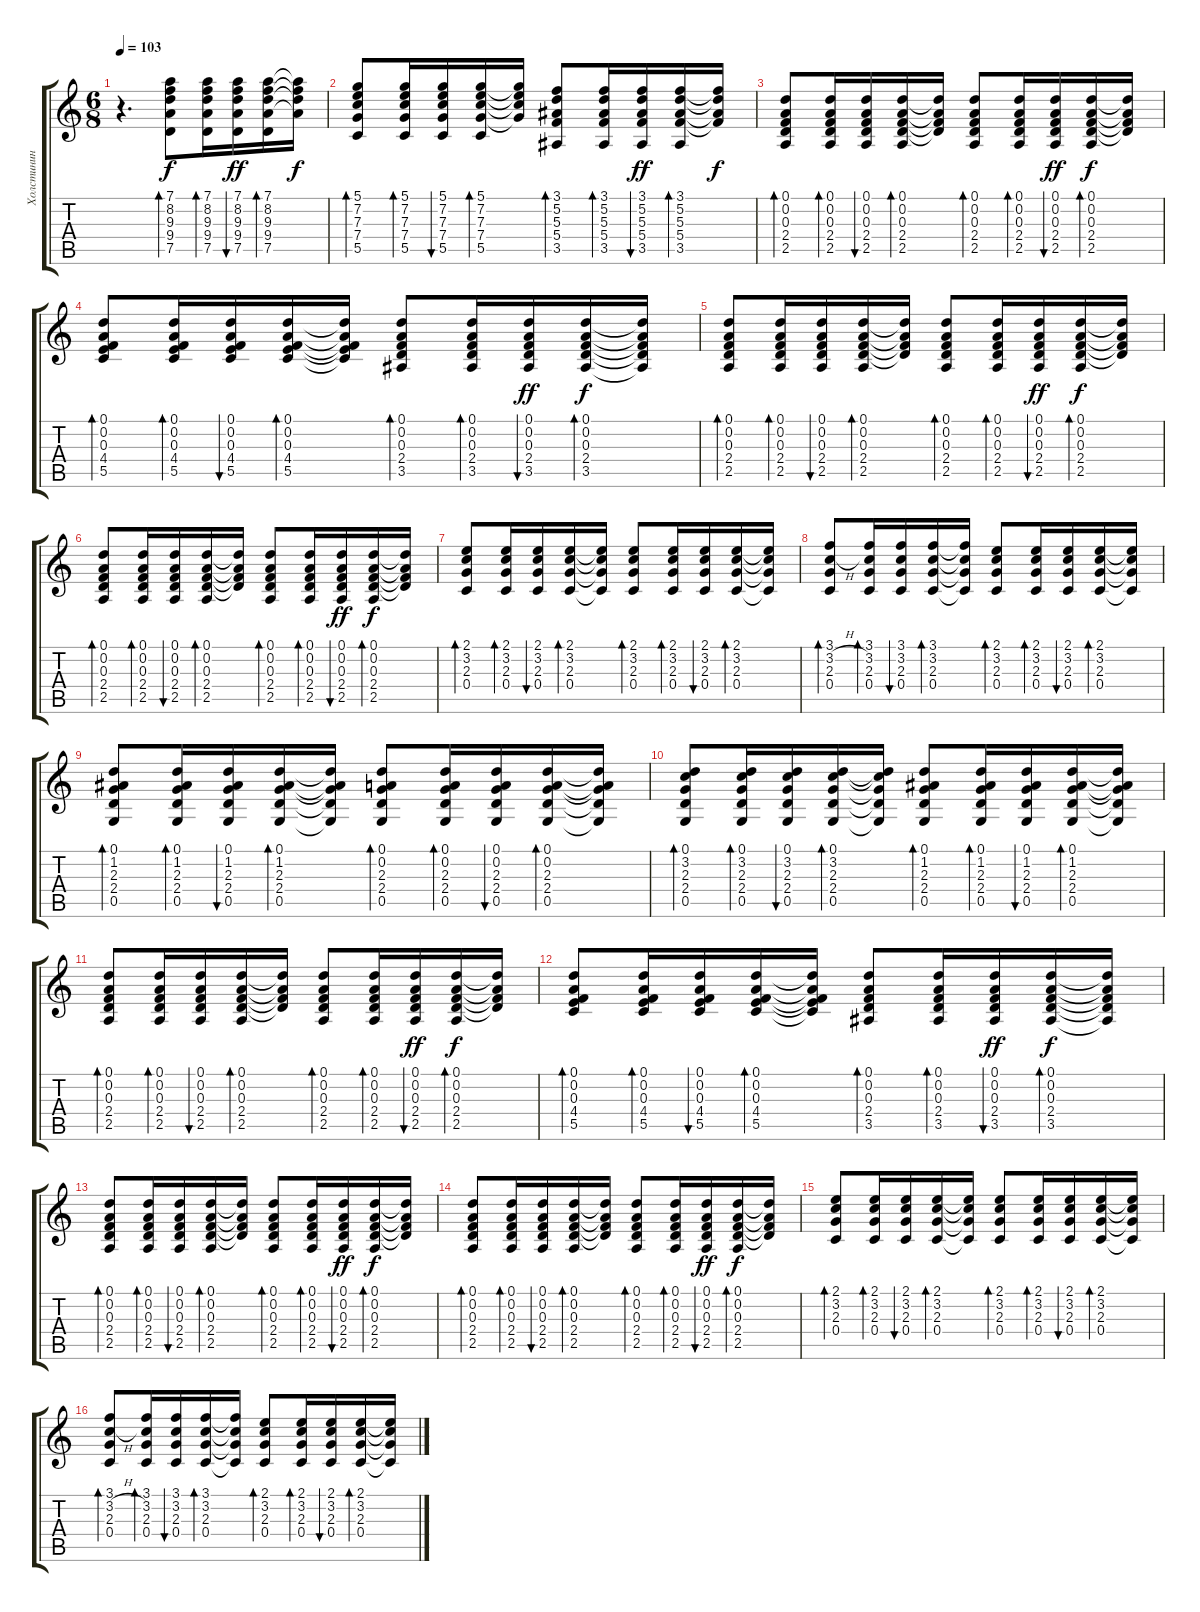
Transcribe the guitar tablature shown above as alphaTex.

\track ("Холстинин " "Холстинин ") {instrument distortionguitar}
\staff {score tabs}
\tuning (D4 A3 F3 C3 G2 D2) {hide}
\ts (6 8)
\tempo 103
\clef g2
\ks c
r.4{d dy f volume 8 instrument electricguitarmuted} (7.1 8.2 9.3 9.4 7.5).8{bd 60} (7.1 8.2 9.3 9.4 7.5).16{bd 60} (7.1 8.2 9.3 9.4 7.5).16{bu 60 dy ff} (7.1 8.2 9.3 9.4 7.5).16{bd 60} (7.1{t} 8.2{t} 9.3{t} 9.4{t}).16{dy f} |
(5.1 7.2 7.3 7.4 5.5).8{bd 60} (5.1 7.2 7.3 7.4 5.5).16{bd 60} (5.1 7.2 7.3 7.4 5.5).16{bu 60} (5.1 7.2 7.3 7.4 5.5).16{bd 60} (5.1{t} 7.2{t} 7.3{t} 7.4{t}).16 (3.1 5.2 5.3 5.4 3.5).8{bd 60} (3.1 5.2 5.3 5.4 3.5).16{bd 60} (3.1 5.2 5.3 5.4 3.5).16{bu 60 dy ff} (3.1 5.2 5.3 5.4 3.5).16{bd 60} (3.1{t} 5.2{t} 5.3{t} 5.4{t}).16{dy f} |
(0.1 0.2 0.3 2.4 2.5).8{bd 60} (0.1 0.2 0.3 2.4 2.5).16{bd 60} (0.1 0.2 0.3 2.4 2.5).16{bu 60} (0.1 0.2 0.3 2.4 2.5).16{bd 60} (0.1{t} 0.2{t} 0.3{t} 2.4{t}).16 (0.1 0.2 0.3 2.4 2.5).8{bd 60} (0.1 0.2 0.3 2.4 2.5).16{bd 60} (0.1 0.2 0.3 2.4 2.5).16{bu 60 dy ff} (0.1 0.2 0.3 2.4 2.5).16{bd 60 dy f} (0.1{t} 0.2{t} 0.3{t} 2.4{t}).16 |
(0.1 0.2 0.3 4.4 5.5).8{bd 60} (0.1 0.2 0.3 4.4 5.5).16{bd 60} (0.1 0.2 0.3 4.4 5.5).16{bu 60} (0.1 0.2 0.3 4.4 5.5).16{bd 60} (0.1{t} 0.2{t} 0.3{t} 4.4{t} 5.5{t}).16 (0.1 0.2 0.3 2.4 3.5).8{bd 60} (0.1 0.2 0.3 2.4 3.5).16{bd 60} (0.1 0.2 0.3 2.4 3.5).16{bu 60 dy ff} (0.1 0.2 0.3 2.4 3.5).16{bd 60 dy f} (0.1{t} 0.2{t} 0.3{t} 2.4{t} 3.5{t}).16 |
(0.1 0.2 0.3 2.4 2.5).8{bd 60} (0.1 0.2 0.3 2.4 2.5).16{bd 60} (0.1 0.2 0.3 2.4 2.5).16{bu 60} (0.1 0.2 0.3 2.4 2.5).16{bd 60} (0.1{t} 0.2{t} 0.3{t} 2.4{t}).16 (0.1 0.2 0.3 2.4 2.5).8{bd 60} (0.1 0.2 0.3 2.4 2.5).16{bd 60} (0.1 0.2 0.3 2.4 2.5).16{bu 60 dy ff} (0.1 0.2 0.3 2.4 2.5).16{bd 60 dy f} (0.1{t} 0.2{t} 0.3{t} 2.4{t}).16 |
(0.1 0.2 0.3 2.4 2.5).8{bd 60} (0.1 0.2 0.3 2.4 2.5).16{bd 60} (0.1 0.2 0.3 2.4 2.5).16{bu 60} (0.1 0.2 0.3 2.4 2.5).16{bd 60} (0.1{t} 0.2{t} 0.3{t} 2.4{t}).16 (0.1 0.2 0.3 2.4 2.5).8{bd 60} (0.1 0.2 0.3 2.4 2.5).16{bd 60} (0.1 0.2 0.3 2.4 2.5).16{bu 60 dy ff} (0.1 0.2 0.3 2.4 2.5).16{bd 60 dy f} (0.1{t} 0.2{t} 0.3{t} 2.4{t}).16 |
(2.1 3.2 2.3 0.4).8{bd 60} (2.1 3.2 2.3 0.4).16{bd 60} (2.1 3.2 2.3 0.4).16{bu 60} (2.1 3.2 2.3 0.4).16{bd 60} (2.1{t} 3.2{t} 2.3{t} 0.4{t}).16 (2.1 3.2 2.3 0.4).8{bd 60} (2.1 3.2 2.3 0.4).16{bd 60} (2.1 3.2 2.3 0.4).16{bu 60} (2.1 3.2 2.3 0.4).16{bd 60} (2.1{t} 3.2{t} 2.3{t} 0.4{t}).16 |
(3.1 3.2{h} 2.3 0.4).8{bd 60} (3.1 3.2 2.3 0.4).16{bd 60} (3.1 3.2 2.3 0.4).16{bu 60} (3.1 3.2 2.3 0.4).16{bd 60} (3.1{t} 3.2{t} 2.3{t} 0.4{t}).16 (2.1 3.2 2.3 0.4).8{bd 60} (2.1 3.2 2.3 0.4).16{bd 60} (2.1 3.2 2.3 0.4).16{bu 60} (2.1 3.2 2.3 0.4).16{bd 60} (2.1{t} 3.2{t} 2.3{t} 0.4{t}).16 |
(0.1 1.2 2.3 2.4 0.5).8{bd 60} (0.1 1.2 2.3 2.4 0.5).16{bd 60} (0.1 1.2 2.3 2.4 0.5).16{bu 60} (0.1 1.2 2.3 2.4 0.5).16{bd 60} (0.1{t} 1.2{t} 2.3{t} 2.4{t} 0.5{t}).16 (0.1 0.2 2.3 2.4 0.5).8{bd 60} (0.1 0.2 2.3 2.4 0.5).16{bd 60} (0.1 0.2 2.3 2.4 0.5).16{bu 60} (0.1 0.2 2.3 2.4 0.5).16{bd 60} (0.1{t} 0.2{t} 2.3{t} 2.4{t} 0.5{t}).16 |
(0.1 3.2 2.3 2.4 0.5).8{bd 60} (0.1 3.2 2.3 2.4 0.5).16{bd 60} (0.1 3.2 2.3 2.4 0.5).16{bu 60} (0.1 3.2 2.3 2.4 0.5).16{bd 60} (0.1{t} 3.2{t} 2.3{t} 2.4{t} 0.5{t}).16 (0.1 1.2 2.3 2.4 0.5).8{bd 60} (0.1 1.2 2.3 2.4 0.5).16{bd 60} (0.1 1.2 2.3 2.4 0.5).16{bu 60} (0.1 1.2 2.3 2.4 0.5).16{bd 60} (0.1{t} 1.2{t} 2.3{t} 2.4{t} 0.5{t}).16 |
(0.1 0.2 0.3 2.4 2.5).8{bd 60} (0.1 0.2 0.3 2.4 2.5).16{bd 60} (0.1 0.2 0.3 2.4 2.5).16{bu 60} (0.1 0.2 0.3 2.4 2.5).16{bd 60} (0.1{t} 0.2{t} 0.3{t} 2.4{t}).16 (0.1 0.2 0.3 2.4 2.5).8{bd 60} (0.1 0.2 0.3 2.4 2.5).16{bd 60} (0.1 0.2 0.3 2.4 2.5).16{bu 60 dy ff} (0.1 0.2 0.3 2.4 2.5).16{bd 60 dy f} (0.1{t} 0.2{t} 0.3{t} 2.4{t}).16 |
(0.1 0.2 0.3 4.4 5.5).8{bd 60} (0.1 0.2 0.3 4.4 5.5).16{bd 60} (0.1 0.2 0.3 4.4 5.5).16{bu 60} (0.1 0.2 0.3 4.4 5.5).16{bd 60} (0.1{t} 0.2{t} 0.3{t} 4.4{t} 5.5{t}).16 (0.1 0.2 0.3 2.4 3.5).8{bd 60} (0.1 0.2 0.3 2.4 3.5).16{bd 60} (0.1 0.2 0.3 2.4 3.5).16{bu 60 dy ff} (0.1 0.2 0.3 2.4 3.5).16{bd 60 dy f} (0.1{t} 0.2{t} 0.3{t} 2.4{t} 3.5{t}).16 |
(0.1 0.2 0.3 2.4 2.5).8{bd 60} (0.1 0.2 0.3 2.4 2.5).16{bd 60} (0.1 0.2 0.3 2.4 2.5).16{bu 60} (0.1 0.2 0.3 2.4 2.5).16{bd 60} (0.1{t} 0.2{t} 0.3{t} 2.4{t}).16 (0.1 0.2 0.3 2.4 2.5).8{bd 60} (0.1 0.2 0.3 2.4 2.5).16{bd 60} (0.1 0.2 0.3 2.4 2.5).16{bu 60 dy ff} (0.1 0.2 0.3 2.4 2.5).16{bd 60 dy f} (0.1{t} 0.2{t} 0.3{t} 2.4{t}).16 |
(0.1 0.2 0.3 2.4 2.5).8{bd 60} (0.1 0.2 0.3 2.4 2.5).16{bd 60} (0.1 0.2 0.3 2.4 2.5).16{bu 60} (0.1 0.2 0.3 2.4 2.5).16{bd 60} (0.1{t} 0.2{t} 0.3{t} 2.4{t}).16 (0.1 0.2 0.3 2.4 2.5).8{bd 60} (0.1 0.2 0.3 2.4 2.5).16{bd 60} (0.1 0.2 0.3 2.4 2.5).16{bu 60 dy ff} (0.1 0.2 0.3 2.4 2.5).16{bd 60 dy f} (0.1{t} 0.2{t} 0.3{t} 2.4{t}).16 |
(2.1 3.2 2.3 0.4).8{bd 60} (2.1 3.2 2.3 0.4).16{bd 60} (2.1 3.2 2.3 0.4).16{bu 60} (2.1 3.2 2.3 0.4).16{bd 60} (2.1{t} 3.2{t} 2.3{t} 0.4{t}).16 (2.1 3.2 2.3 0.4).8{bd 60} (2.1 3.2 2.3 0.4).16{bd 60} (2.1 3.2 2.3 0.4).16{bu 60} (2.1 3.2 2.3 0.4).16{bd 60} (2.1{t} 3.2{t} 2.3{t} 0.4{t}).16 |
(3.1 3.2{h} 2.3 0.4).8{bd 60} (3.1 3.2 2.3 0.4).16{bd 60} (3.1 3.2 2.3 0.4).16{bu 60} (3.1 3.2 2.3 0.4).16{bd 60} (3.1{t} 3.2{t} 2.3{t} 0.4{t}).16 (2.1 3.2 2.3 0.4).8{bd 60} (2.1 3.2 2.3 0.4).16{bd 60} (2.1 3.2 2.3 0.4).16{bu 60} (2.1 3.2 2.3 0.4).16{bd 60} (2.1{t} 3.2{t} 2.3{t} 0.4{t}).16
